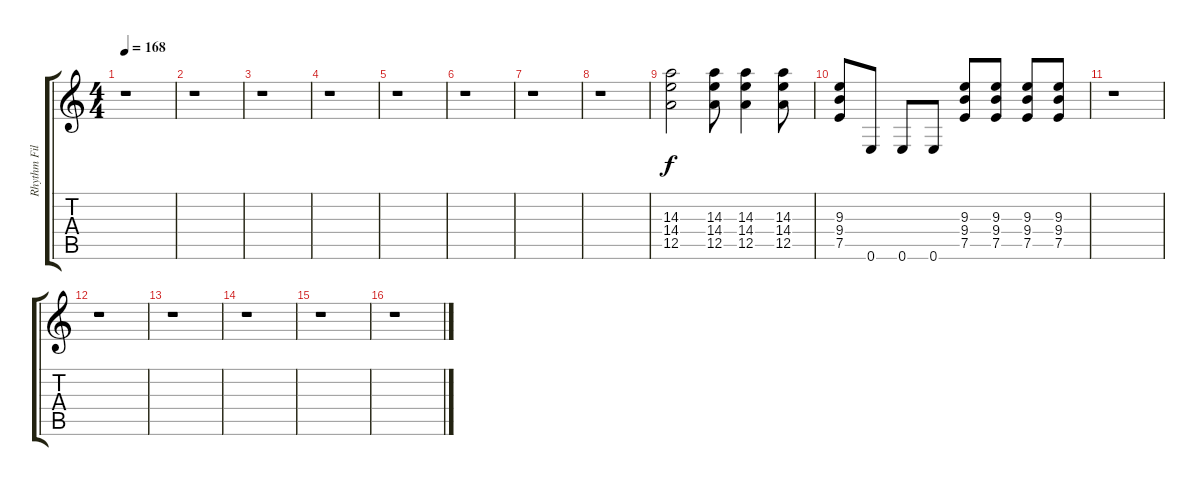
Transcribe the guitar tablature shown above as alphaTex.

\track ("Rhythm Fill Gtr." "Rhythm Fil") {instrument distortionguitar}
\staff {score tabs}
\tuning (E4 B3 G3 D3 A2 E2) {hide}
\ts (4 4)
\tempo 168
\clef g2
\ks c
r.1{dy f} |
r.1 |
r.1 |
r.1 |
r.1 |
r.1 |
r.1 |
r.1 |
(14.3 14.4 12.5).2 (14.3 14.4 12.5).8 (14.3 14.4 12.5).4 (14.3 14.4 12.5).8 |
(9.3 9.4 7.5).8 0.6.8 0.6.8 0.6.8 (9.3 9.4 7.5).8 (9.3 9.4 7.5).8 (9.3 9.4 7.5).8 (9.3 9.4 7.5).8 |
r.1 |
r.1 |
r.1 |
r.1 |
r.1 |
r.1
